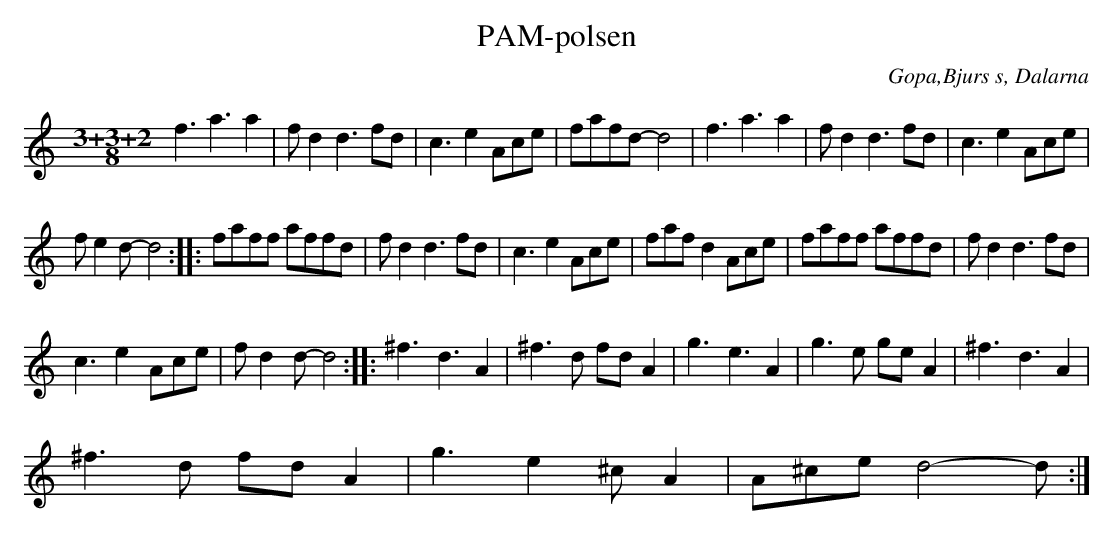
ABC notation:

X:1
T:PAM-polsen
O:Gopa,Bjurs s, Dalarna
M:3/4
L:1/8
K:C
[M:3+3+2/8] f3 a3 a2 | f d2 d3 fd | c3 e2 Ace | fafd- d4 | f3 a3 a2 | f d2 d3 fd | c3 e2 Ace | %31
 f e2 d- d4 :: faff affd | f d2 d3 fd | c3 e2 Ace | faf d2 Ace | faff affd | f d2 d3 fd | %38
 c3 e2 Ace | f d2 d- d4 :: ^f3 d3 A2 | ^f3 d fd A2 | g3 e3 A2 | g3 e ge A2 | ^f3 d3 A2 | %45
 ^f3 d fd A2 | g3 e2 ^c A2 | A^ce d4- d :| %48
